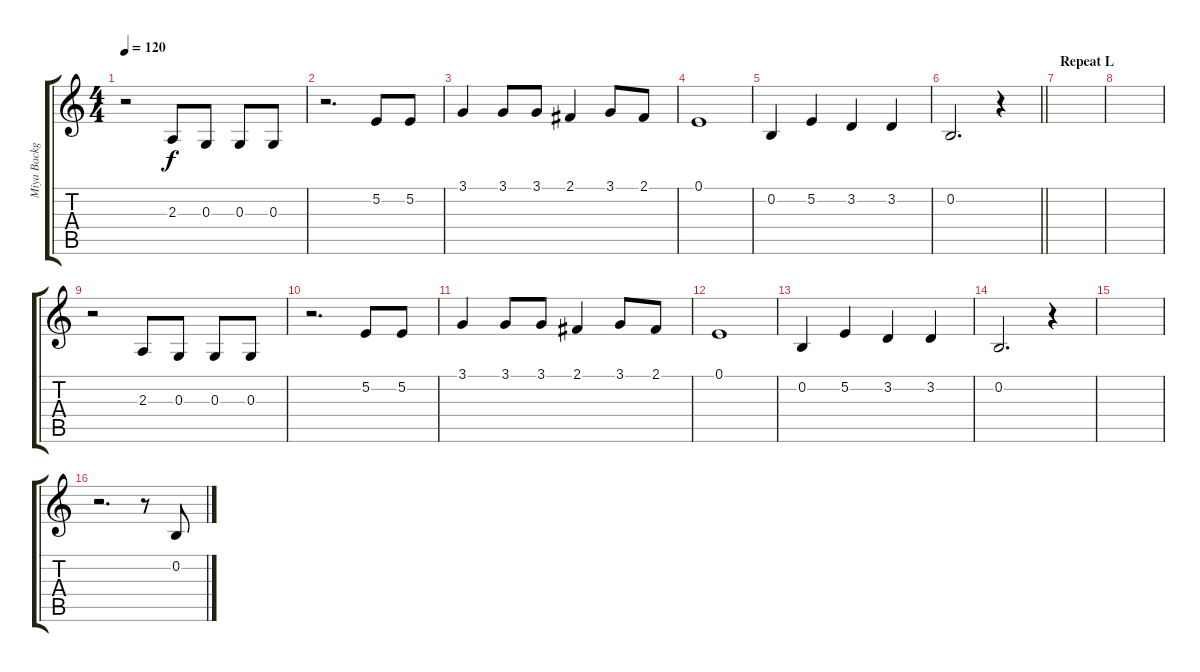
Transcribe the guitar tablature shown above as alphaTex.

\track ("Miya Background Vocals" "Miya Backg") {instrument altosax}
\staff {score tabs}
\tuning (E4 B3 G3 D3 A2 E2) {hide}
\ts (4 4)
\tempo 120
\clef g2
\ks c
r.2{dy f} 2.3.8 0.3.8 0.3.8 0.3.8 |
r.2{d} 5.2.8 5.2.8 |
3.1.4 3.1.8 3.1.8 2.1.4 3.1.8 2.1.8 |
0.1.1 |
0.2.4 5.2.4 3.2.4 3.2.4 |
\barLineRight lightlight
0.2.2{d} r.4 |
\section ("" "Repeat L")
|
|
r.2 2.3.8 0.3.8 0.3.8 0.3.8 |
r.2{d} 5.2.8 5.2.8 |
3.1.4 3.1.8 3.1.8 2.1.4 3.1.8 2.1.8 |
0.1.1 |
0.2.4 5.2.4 3.2.4 3.2.4 |
0.2.2{d} r.4 |
|
r.2{d} r.8 0.2.8
